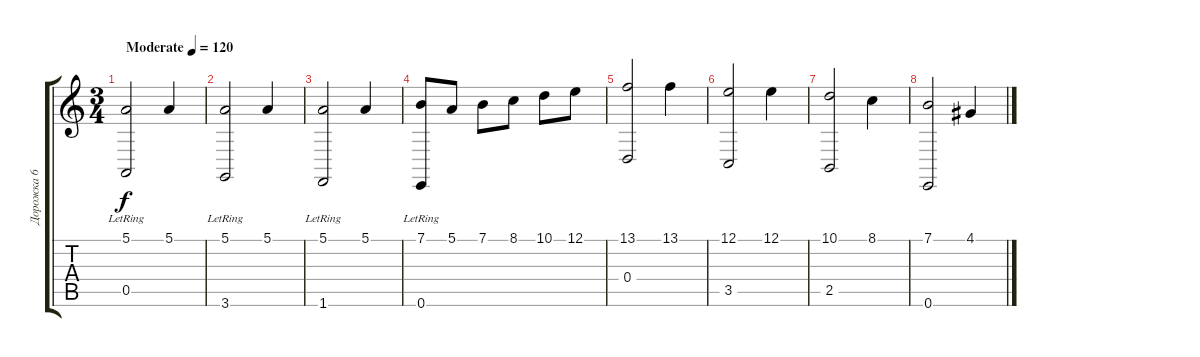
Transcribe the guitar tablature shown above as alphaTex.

\track ("Дорожка 6" "Дорожка 6") {instrument pad4choir}
\staff {score tabs}
\tuning (E4 B3 G3 D3 A2 E2) {hide}
\ts (3 4)
\tempo (120 "Moderate")
\clef g2
\ks c
(5.1 0.5{lr}).2{dy f instrument pad4choir} 5.1.4 |
(5.1 3.6{lr}).2 5.1.4 |
(5.1 1.6{lr}).2 5.1.4 |
(7.1 0.6{lr}).8 5.1.8 7.1.8 8.1.8 10.1.8 12.1.8 |
(13.1 0.4).2 13.1.4 |
(12.1 3.5).2 12.1.4 |
(10.1 2.5).2 8.1.4 |
(7.1 0.6).2 4.1.4
